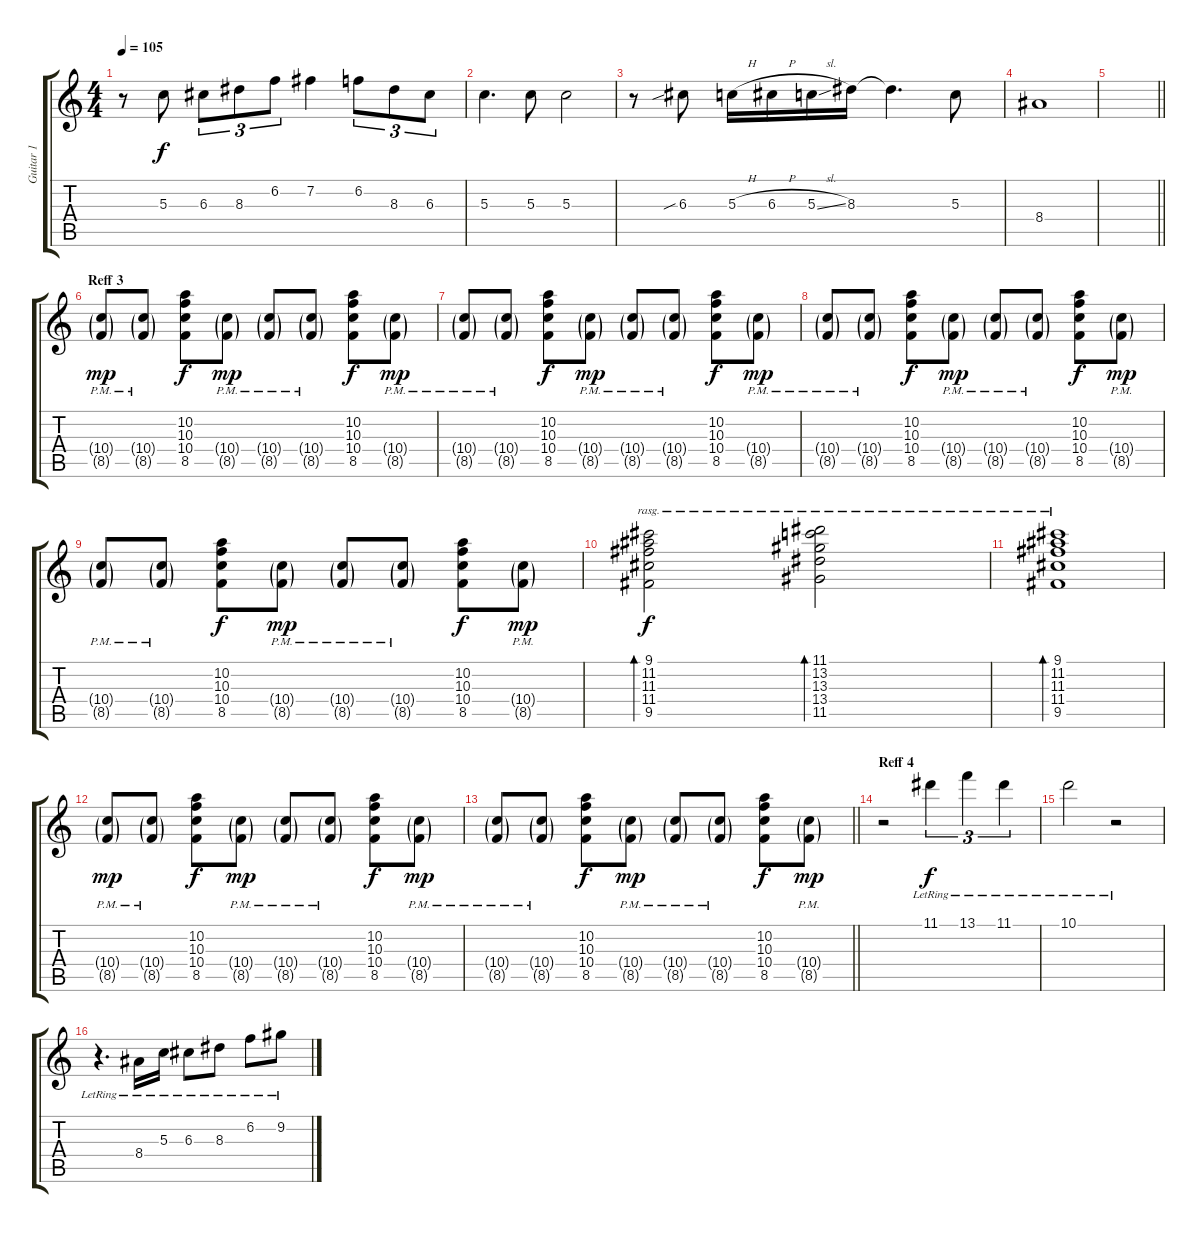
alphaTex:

\track ("Guitar 1" "Guitar 1") {instrument electricguitarclean}
\staff {score tabs}
\tuning (E4 B3 G3 D3 A2 E2) {hide}
\ts (4 4)
\tempo 105
\clef g2
\ks c
r.8{dy f} 5.3.8 6.3.8{tu (3 2)} 8.3.8{tu (3 2)} 6.2.8{tu (3 2)} 7.2.4 6.2.8{tu (3 2)} 8.3.8{tu (3 2)} 6.3.8{tu (3 2)} |
5.3.4{d} 5.3.8 5.3.2 |
r.8 6.3{sib}.8 5.3{h}.16 6.3{h}.16 5.3{sl}.16 8.3.16 8.3{t}.4{d} 5.3.8 |
8.4.1 |
\barLineRight lightlight
|
\section ("" "Reff 3")
(10.4{g pm} 8.5{g pm}).8{dy mp} (10.4{g pm} 8.5{g pm}).8 (10.2 10.3 10.4 8.5).8{dy f} (10.4{g pm} 8.5{g pm}).8{dy mp} (10.4{g pm} 8.5{g pm}).8 (10.4{g pm} 8.5{g pm}).8 (10.2 10.3 10.4 8.5).8{dy f} (10.4{g pm} 8.5{g pm}).8{dy mp} |
(10.4{g pm} 8.5{g pm}).8 (10.4{g pm} 8.5{g pm}).8 (10.2 10.3 10.4 8.5).8{dy f} (10.4{g pm} 8.5{g pm}).8{dy mp} (10.4{g pm} 8.5{g pm}).8 (10.4{g pm} 8.5{g pm}).8 (10.2 10.3 10.4 8.5).8{dy f} (10.4{g pm} 8.5{g pm}).8{dy mp} |
(10.4{g pm} 8.5{g pm}).8 (10.4{g pm} 8.5{g pm}).8 (10.2 10.3 10.4 8.5).8{dy f} (10.4{g pm} 8.5{g pm}).8{dy mp} (10.4{g pm} 8.5{g pm}).8 (10.4{g pm} 8.5{g pm}).8 (10.2 10.3 10.4 8.5).8{dy f} (10.4{g pm} 8.5{g pm}).8{dy mp} |
(10.4{g pm} 8.5{g pm}).8 (10.4{g pm} 8.5{g pm}).8 (10.2 10.3 10.4 8.5).8{dy f} (10.4{g pm} 8.5{g pm}).8{dy mp} (10.4{g pm} 8.5{g pm}).8 (10.4{g pm} 8.5{g pm}).8 (10.2 10.3 10.4 8.5).8{dy f} (10.4{g pm} 8.5{g pm}).8{dy mp} |
(9.1 11.2 11.3 11.4 9.5).2{bd 120 rasg ii dy f} (11.1 13.2 13.3 13.4 11.5).2{bd 120 rasg ii} |
(9.1 11.2 11.3 11.4 9.5).1{bd 120 rasg ii} |
(10.4{g pm} 8.5{g pm}).8{dy mp} (10.4{g pm} 8.5{g pm}).8 (10.2 10.3 10.4 8.5).8{dy f} (10.4{g pm} 8.5{g pm}).8{dy mp} (10.4{g pm} 8.5{g pm}).8 (10.4{g pm} 8.5{g pm}).8 (10.2 10.3 10.4 8.5).8{dy f} (10.4{g pm} 8.5{g pm}).8{dy mp} |
\barLineRight lightlight
(10.4{g pm} 8.5{g pm}).8 (10.4{g pm} 8.5{g pm}).8 (10.2 10.3 10.4 8.5).8{dy f} (10.4{g pm} 8.5{g pm}).8{dy mp} (10.4{g pm} 8.5{g pm}).8 (10.4{g pm} 8.5{g pm}).8 (10.2 10.3 10.4 8.5).8{dy f} (10.4{g pm} 8.5{g pm}).8{dy mp} |
\section ("" "Reff 4")
r.2{volume 9 instrument electricguitarjazz} 11.1{lr}.4{tu (3 2) dy f} 13.1{lr}.4{tu (3 2)} 11.1{lr}.4{tu (3 2)} |
10.1{lr}.2 r.2 |
r.4{d} 8.4{lr}.16 5.3{lr}.16 6.3{lr}.8 8.3{lr}.8 6.2{lr}.8 9.2{lr}.8
